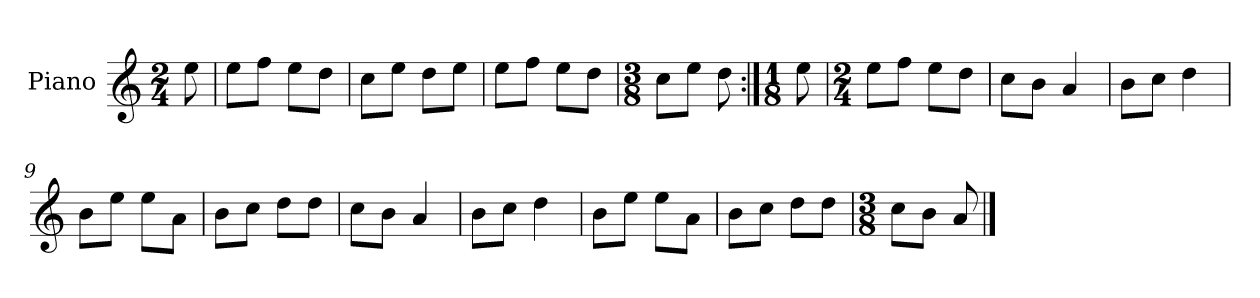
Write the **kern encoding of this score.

**kern
*part1
*staff1
*I"Piano
*I'Pno.
*clefG2
*k[]
*M2/4
=
8ee\
=1
8ee\L
8ff\J
8ee\L
8dd\J
=2
8cc\L
8ee\J
8dd\L
8ee\J
=3
8ee\L
8ff\J
8ee\L
8dd\J
=4
*M3/8
8cc\L
8ee\J
8dd\
=5:|!
*M1/8
8ee\
=6
*M2/4
8ee\L
8ff\J
8ee\L
8dd\J
=7
8cc\L
8b\J
4a/
=8
8b\L
8cc\J
4dd\
=9
8b\L
8ee\J
8ee\L
8a\J
=10
8b\L
8cc\J
8dd\L
8dd\J
=11
8cc\L
8b\J
4a/
!!LO:LB:g=z
=12
8b\L
8cc\J
4dd\
=13
8b\L
8ee\J
8ee\L
8a\J
=14
8b\L
8cc\J
8dd\L
8dd\J
=15
*M3/8
8cc\L
8b\J
8a/
==
*-
